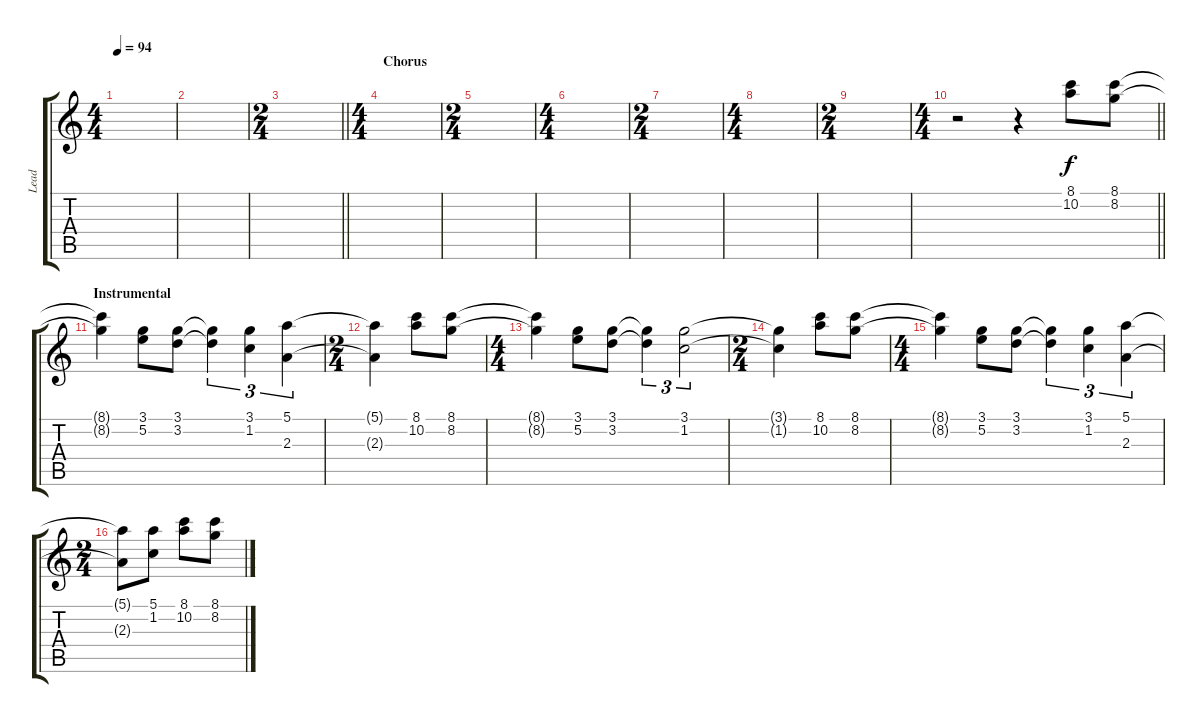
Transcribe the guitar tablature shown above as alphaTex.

\track ("Lead" "Lead") {instrument distortionguitar}
\staff {score tabs}
\tuning (E4 B3 G3 D3 A2 E2) {hide}
\ts (4 4)
\tempo 94
\clef g2
\ks c
|
|
\ts (2 4)
\barLineRight lightlight
|
\ts (4 4)
\section ("" "Chorus")
|
\ts (2 4)
|
\ts (4 4)
|
\ts (2 4)
|
\ts (4 4)
|
\ts (2 4)
|
\ts (4 4)
\barLineRight lightlight
r.2 r.4 (8.1 10.2).8 (8.1 8.2).8 |
\section ("" "Instrumental")
(8.1{t} 8.2{t}).4 (3.1 5.2).8 (3.1 3.2).8 (3.1{t} 3.2{t}).4{tu (3 2)} (3.1 1.2).4{tu (3 2)} (5.1 2.3).4{tu (3 2)} |
\ts (2 4)
(5.1{t} 2.3{t}).4 (8.1 10.2).8 (8.1 8.2).8 |
\ts (4 4)
(8.1{t} 8.2{t}).4 (3.1 5.2).8 (3.1 3.2).8 (3.1{t} 3.2{t}).4{tu (3 2)} (3.1 1.2).2{tu (3 2)} |
\ts (2 4)
(3.1{t} 1.2{t}).4 (8.1 10.2).8 (8.1 8.2).8 |
\ts (4 4)
(8.1{t} 8.2{t}).4 (3.1 5.2).8 (3.1 3.2).8 (3.1{t} 3.2{t}).4{tu (3 2)} (3.1 1.2).4{tu (3 2)} (5.1 2.3).4{tu (3 2)} |
\ts (2 4)
(5.1{t} 2.3{t}).8 (5.1 1.2).8 (8.1 10.2).8 (8.1 8.2).8
